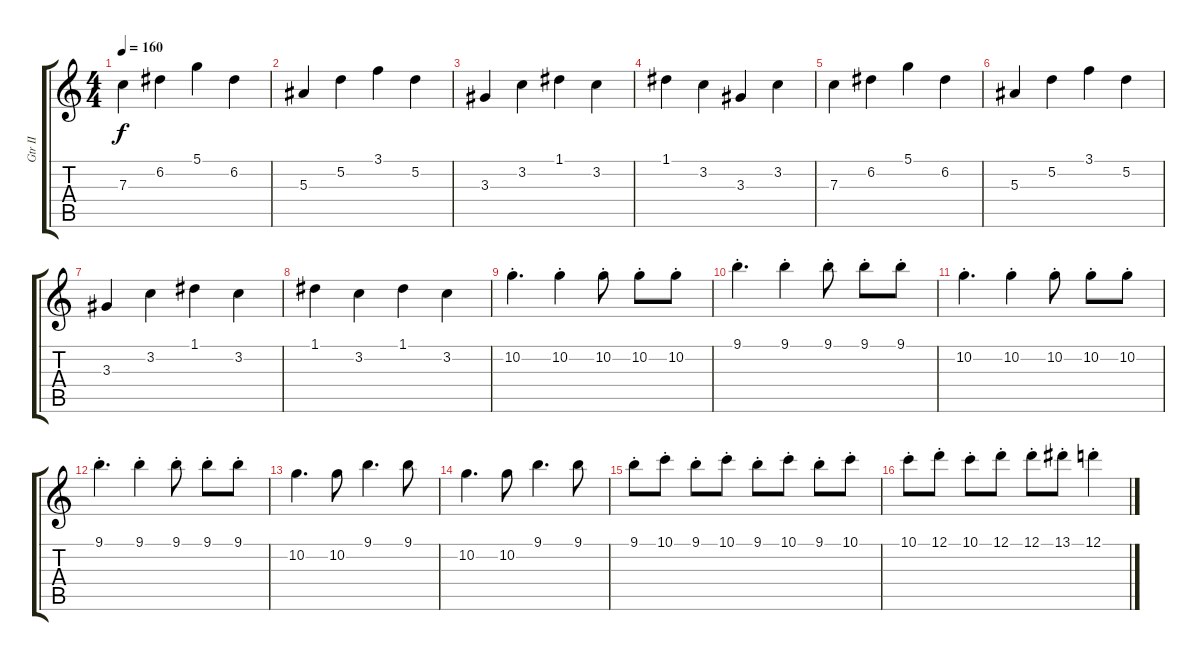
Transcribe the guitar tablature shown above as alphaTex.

\track ("Gtr II" "Gtr II") {instrument electricguitarclean}
\staff {score tabs}
\tuning (D4 A3 F3 C3 G2 C2) {hide}
\ts (4 4)
\tempo 160
\clef g2
\ks c
7.3.4{dy f instrument electricguitarclean} 6.2.4 5.1.4 6.2.4 |
5.3.4 5.2.4 3.1.4 5.2.4 |
3.3.4 3.2.4 1.1.4 3.2.4 |
1.1.4 3.2.4 3.3.4 3.2.4 |
7.3.4 6.2.4 5.1.4 6.2.4 |
5.3.4 5.2.4 3.1.4 5.2.4 |
3.3.4 3.2.4 1.1.4 3.2.4 |
1.1.4 3.2.4 1.1.4 3.2.4 |
10.2{st}.4{d instrument electricguitarclean} 10.2{st}.4 10.2{st}.8 10.2{st}.8 10.2{st}.8 |
9.1{st}.4{d} 9.1{st}.4 9.1{st}.8 9.1{st}.8 9.1{st}.8 |
10.2{st}.4{d} 10.2{st}.4 10.2{st}.8 10.2{st}.8 10.2{st}.8 |
9.1{st}.4{d} 9.1{st}.4 9.1{st}.8 9.1{st}.8 9.1{st}.8 |
10.2.4{d} 10.2.8 9.1.4{d} 9.1.8 |
10.2.4{d} 10.2.8 9.1.4{d} 9.1.8 |
9.1{st}.8 10.1{st}.8 9.1{st}.8 10.1{st}.8 9.1{st}.8 10.1{st}.8 9.1{st}.8 10.1{st}.8 |
10.1{st}.8 12.1{st}.8 10.1{st}.8 12.1{st}.8 12.1{st}.8 13.1{st}.8 12.1{st}.4
